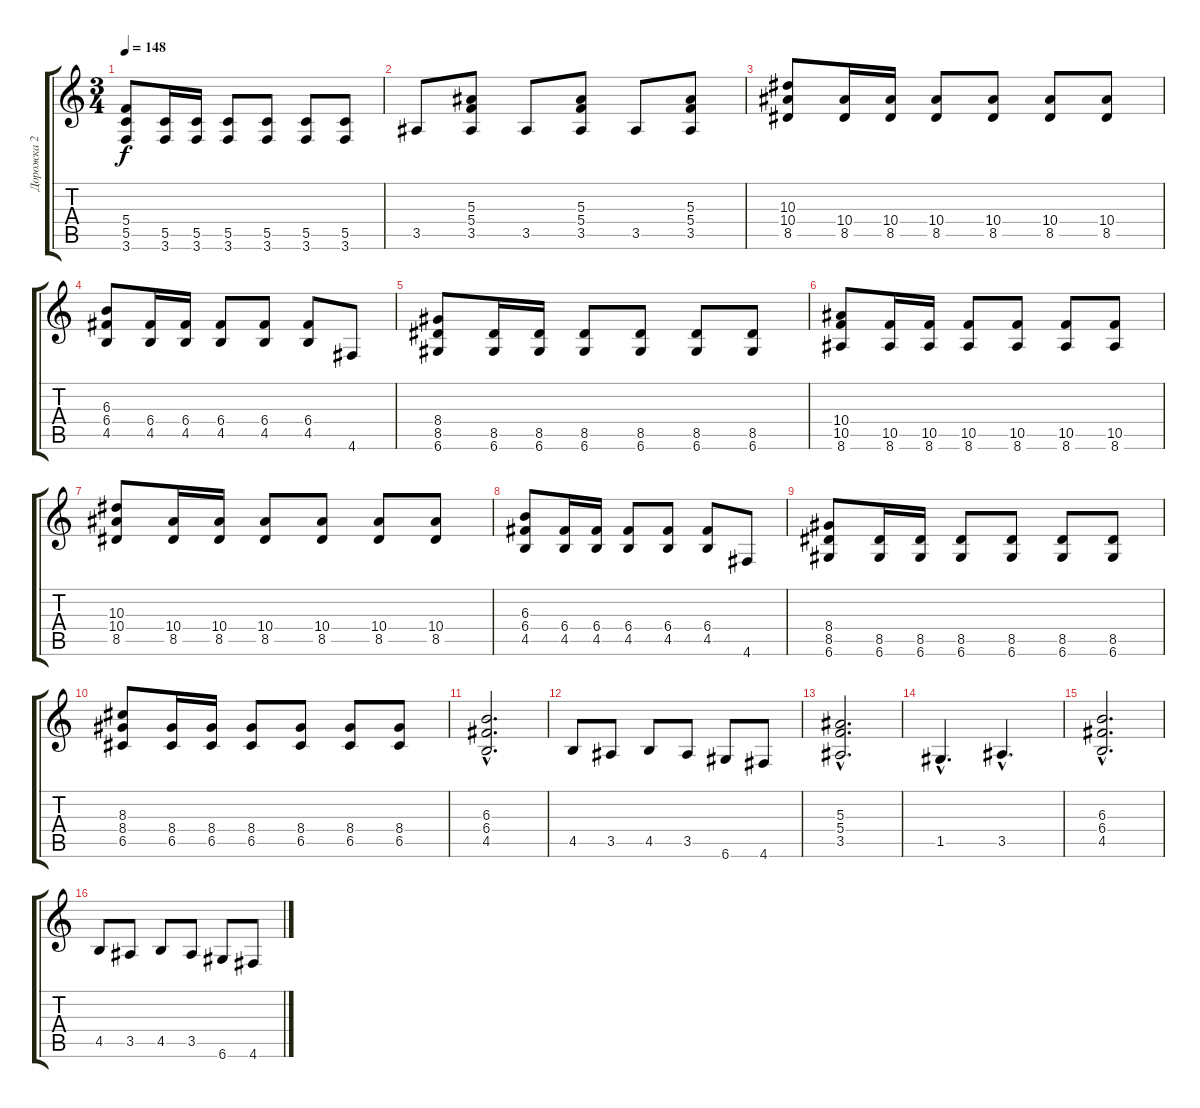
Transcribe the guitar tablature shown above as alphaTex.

\track ("Дорожка 2" "Дорожка 2") {instrument overdrivenguitar}
\staff {score tabs}
\tuning (D4 A3 F3 C3 G2 D2) {hide}
\ts (3 4)
\tempo 148
\clef g2
\ks c
(5.4 5.5 3.6).8{dy f} (5.5 3.6).16 (5.5 3.6).16 (5.5 3.6).8 (5.5 3.6).8 (5.5 3.6).8 (5.5 3.6).8 |
3.5.8 (5.3 5.4 3.5).8 3.5.8 (5.3 5.4 3.5).8 3.5.8 (5.3 5.4 3.5).8 |
(10.3 10.4 8.5).8 (10.4 8.5).16 (10.4 8.5).16 (10.4 8.5).8 (10.4 8.5).8 (10.4 8.5).8 (10.4 8.5).8 |
(6.3 6.4 4.5).8 (6.4 4.5).16 (6.4 4.5).16 (6.4 4.5).8 (6.4 4.5).8 (6.4 4.5).8 4.6.8 |
(8.4 8.5 6.6).8 (8.5 6.6).16 (8.5 6.6).16 (8.5 6.6).8 (8.5 6.6).8 (8.5 6.6).8 (8.5 6.6).8 |
(10.4 10.5 8.6).8 (10.5 8.6).16 (10.5 8.6).16 (10.5 8.6).8 (10.5 8.6).8 (10.5 8.6).8 (10.5 8.6).8 |
(10.3 10.4 8.5).8 (10.4 8.5).16 (10.4 8.5).16 (10.4 8.5).8 (10.4 8.5).8 (10.4 8.5).8 (10.4 8.5).8 |
(6.3 6.4 4.5).8 (6.4 4.5).16 (6.4 4.5).16 (6.4 4.5).8 (6.4 4.5).8 (6.4 4.5).8 4.6.8 |
(8.4 8.5 6.6).8 (8.5 6.6).16 (8.5 6.6).16 (8.5 6.6).8 (8.5 6.6).8 (8.5 6.6).8 (8.5 6.6).8 |
(8.3 8.4 6.5).8 (8.4 6.5).16 (8.4 6.5).16 (8.4 6.5).8 (8.4 6.5).8 (8.4 6.5).8 (8.4 6.5).8 |
(6.3{hac} 6.4{hac} 4.5{hac}).2{d} |
4.5.8 3.5.8 4.5.8 3.5.8 6.6.8 4.6.8 |
(5.3{hac} 5.4{hac} 3.5{hac}).2{d} |
1.5{hac}.4{d} 3.5{hac}.4{d} |
(6.3{hac} 6.4{hac} 4.5{hac}).2{d} |
4.5.8 3.5.8 4.5.8 3.5.8 6.6.8 4.6.8
